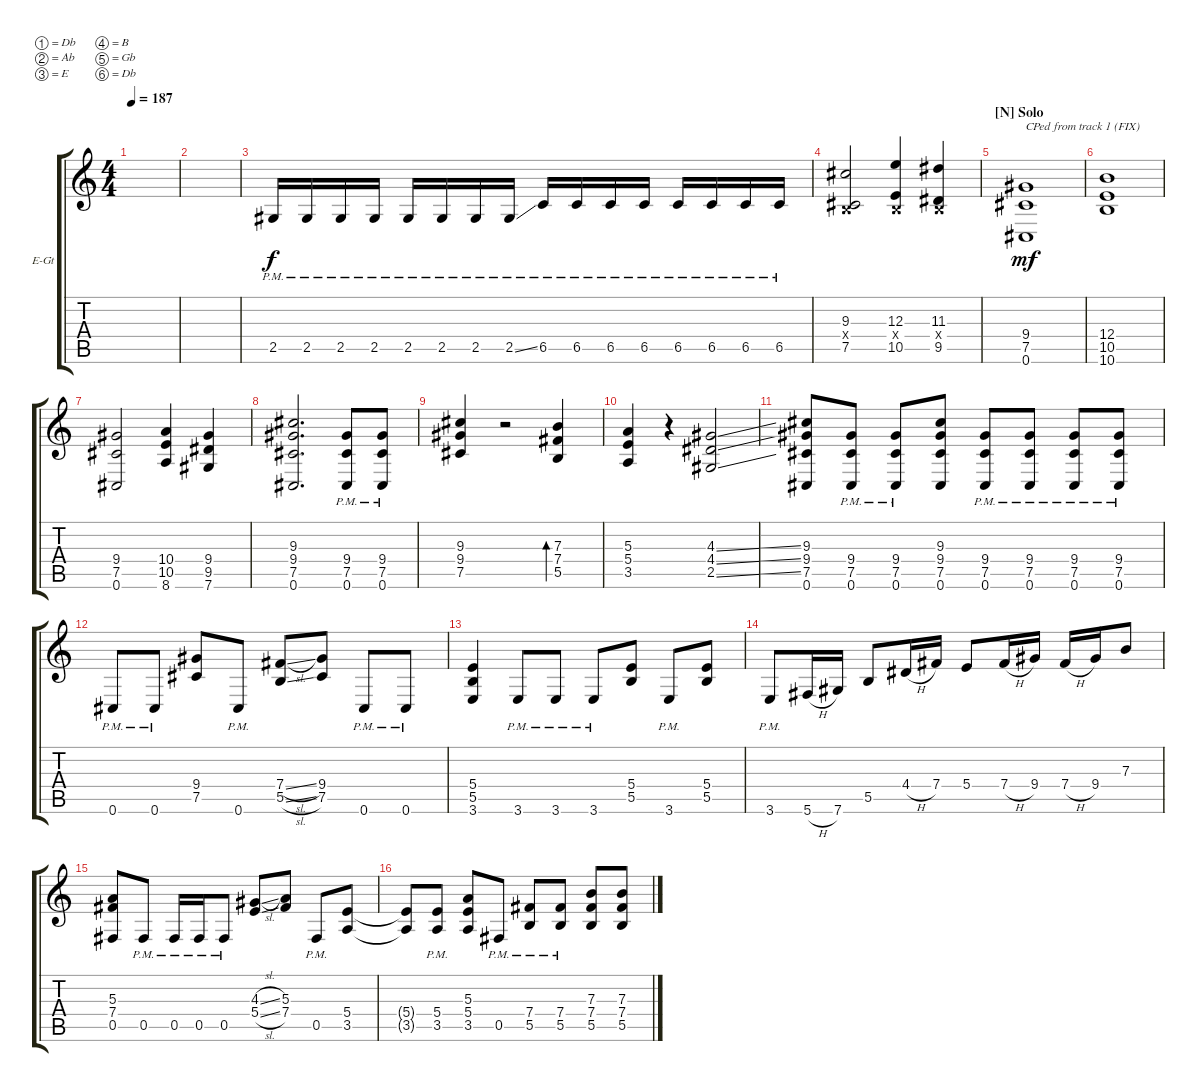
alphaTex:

\defaultSystemsLayout 4
\bracketExtendMode groupsimilarinstruments
\firstSystemTrackNameOrientation horizontal
\otherSystemsTrackNameOrientation horizontal
\track ("Left Guitar II / Extras" "E-Gt") {instrument distortionguitar}
\staff {score tabs}
\tuning (Db4 Ab3 E3 B2 Gb2 Db2)
\ts (4 4)
\tempo 187
\clef g2
\scale
0.333333
\ks c
|
\scale
0.333333 |
\scale
0.333333 2.5{pm}.16 2.5{pm}.16 2.5{pm}.16 2.5{pm}.16 2.5{pm}.16 2.5{pm}.16 2.5{pm}.16 2.5{ss pm}.16 6.5{pm}.16 6.5{pm}.16 6.5{pm}.16 6.5{pm}.16 6.5{pm}.16 6.5{pm}.16 6.5{pm}.16 6.5{pm}.16 |
\scale
0.333333 (7.5 9.3 0.4{x}).2 (10.5 12.3 0.4{x}).4 (9.5 11.3 0.4{x}).4 |
\section ("N" "Solo")
\scale
0.333333 (0.6 7.5 9.4).1{txt "CPed from track 1 (FIX)" dy mf} |
\scale
0.333333 (10.5 12.4 10.6).1 |
\scale
0.333333 (0.6 7.5 9.4).2 (10.5 10.4 8.6).4 (9.5 9.4 7.6).4 |
\scale
0.333333 (0.6 7.5 9.4 9.3).2{d} (0.6{pm} 7.5{pm} 9.4{pm}).8 (0.6{pm} 7.5{pm} 9.4{pm}).8 |
\scale
0.333333 (7.5 9.4 9.3).4 r.2 (5.5 7.4 7.3).4{bd 148} |
\scale
0.333333 (3.5 5.4 5.3).4 r.4 (2.5{ss} 4.4{ss} 4.3{ss}).2 |
\scale
0.333333 (7.5 9.4 9.3 0.6).8 (0.6{pm} 7.5{pm} 9.4{pm}).8 (0.6{pm} 7.5{pm} 9.4{pm}).8 (0.6 7.5 9.4 9.3).8 (0.6{pm} 7.5{pm} 9.4{pm}).8 (0.6{pm} 7.5{pm} 9.4{pm}).8 (0.6{pm} 7.5{pm} 9.4{pm}).8 (0.6{pm} 7.5{pm} 9.4{pm}).8 |
\scale
0.333333 0.6{pm}.8 0.6{pm}.8 (7.5 9.4).8 0.6{pm}.8 (5.5{sl} 7.4{sl}).8 (7.5 9.4).8 0.6{pm}.8 0.6{pm}.8 |
\scale
0.333333 (3.6 5.5 5.4).4 3.6{pm}.8 3.6{pm}.8 3.6{pm}.8 (5.5 5.4).8 3.6{pm}.8 (5.5 5.4).8 |
\scale
0.333333 3.6{pm}.8 5.6{h}.16 7.6.16 5.5.8 4.4{h}.16 7.4.16 5.4.8 7.4{h}.16 9.4.16 7.4{h}.16 9.4.16 7.3.8 |
\scale
0.333333 (7.4 5.3 0.5).8 0.5{pm}.8 0.5{pm}.16 0.5{pm}.16 0.5{pm}.8 (5.4{sl} 4.3{sl}).8 (7.4 5.3).8 0.5{pm}.8 (3.5 5.4).8 |
\scale
0.333333 (3.5{t} 5.4{t}).8 (3.5 5.4{pm}).8 (3.5 5.4 5.3).8 0.5{pm}.8 (5.5{pm} 7.4{pm}).8 (5.5{pm} 7.4{pm}).8 (5.5 7.4 7.3).8 (5.5 7.4 7.3).8
